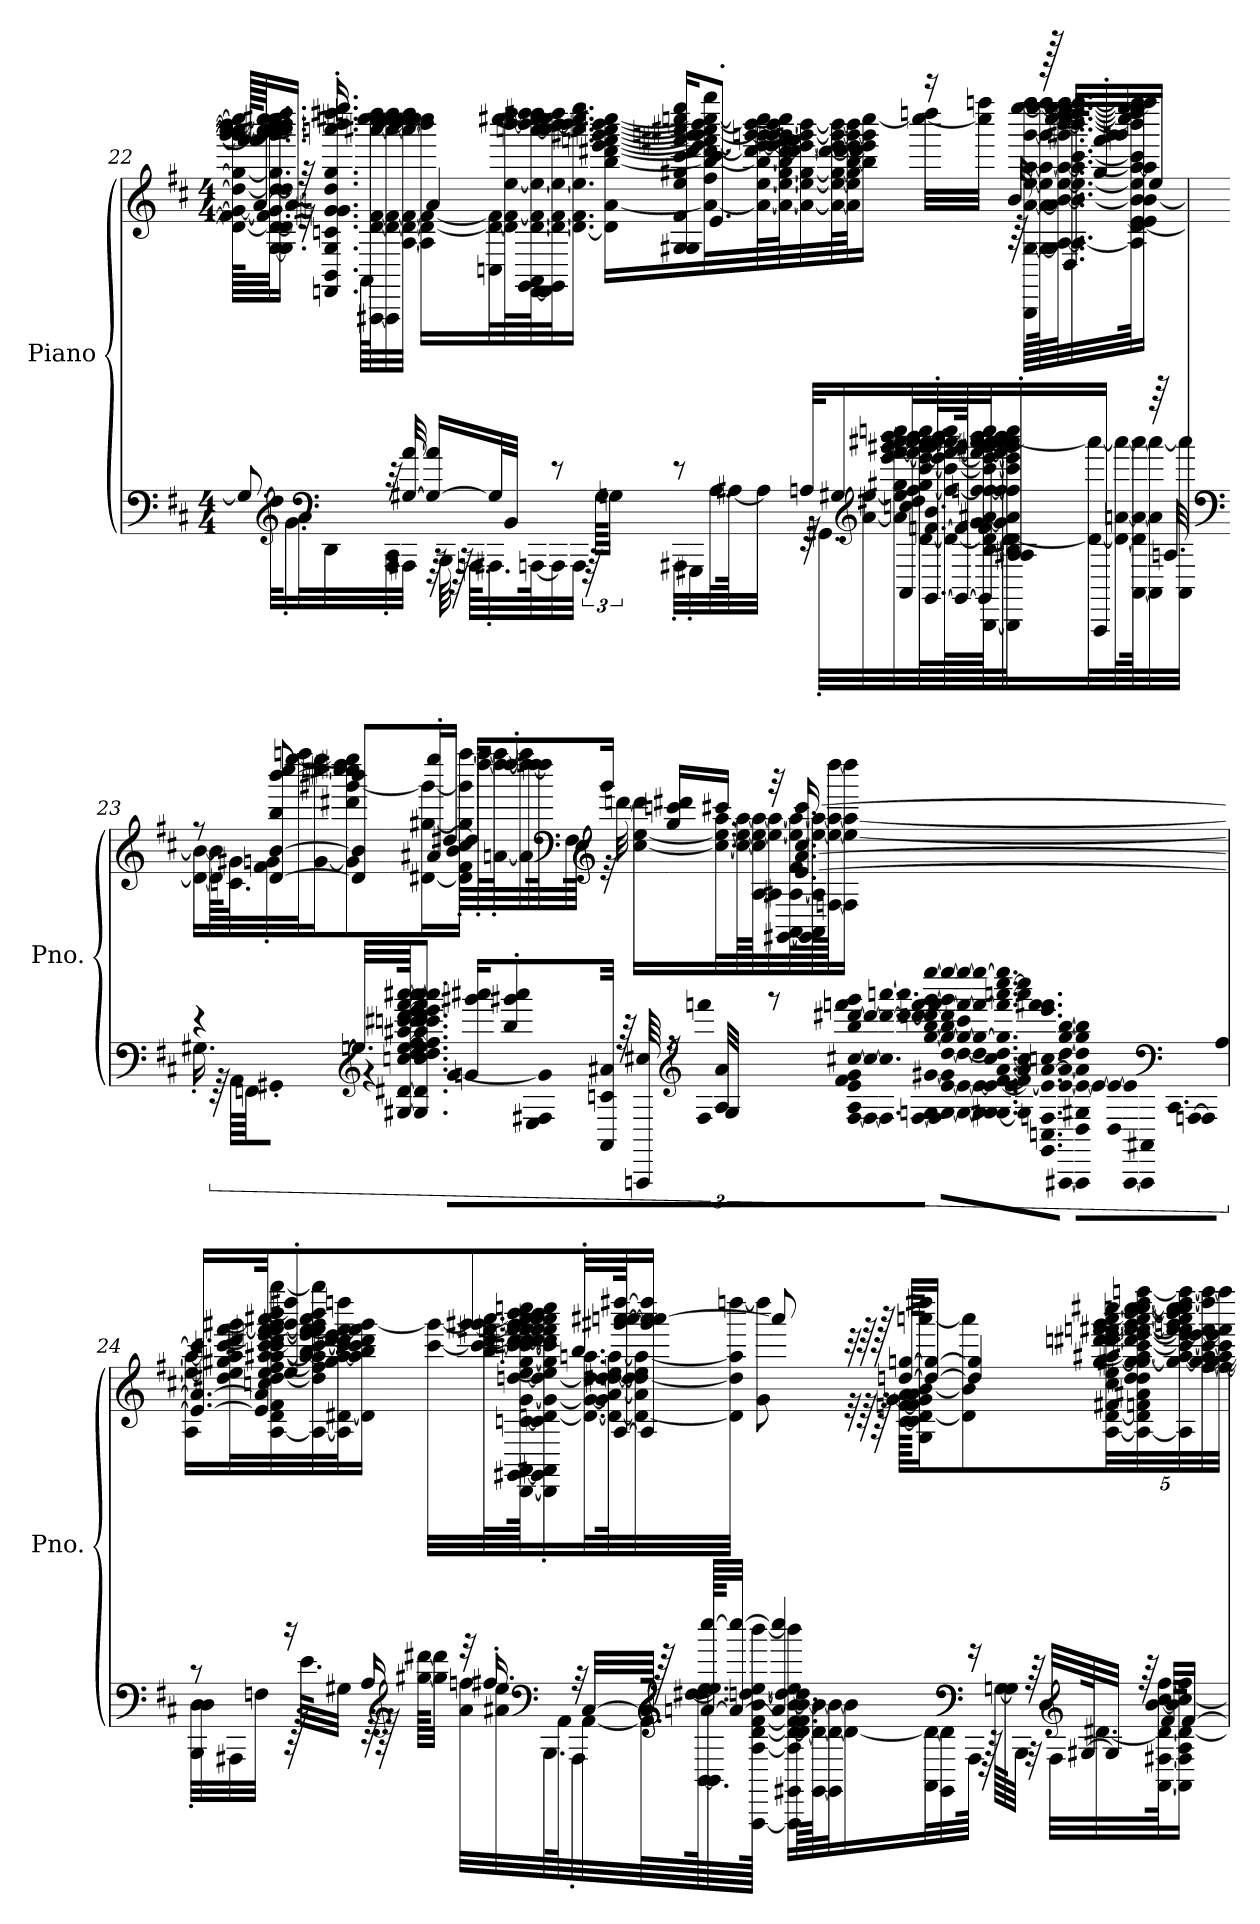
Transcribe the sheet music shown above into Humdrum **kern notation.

**kern	**kern
*part1	*part1
*staff2	*staff1
*I"Piano	*
*I'Pno.	*
!!LO:LB:g=z
*clefF4	*clefG2
*k[f#c#]	*k[f#c#]
*M4/4	*M4/4
=22	=22
*^	*^
8.G/]	32F#\KLL	128fff/] 128fff#/]KLLLL	128d\_ 128f#\_ 128g#\_ 128dd\_ 128gg\_ 128ggg\_ 128ggg#\_ 128aaa\_ 128aaa#\_ 128bbb\_ 128cccc\_KLLLL
.	.	[64.a/JJ	[64.G\ 64.d\_ 64.f#\] 64.g#\] 64.dd\_ 64.gg\] 64.ggg\] 64.ggg#\] 64.aaa\_ 64.aaa#\_ 64.bbb\_ 64.cccc\] [64.cccc#X\JJ
*clefG2	*	*	*
.	16.g'\	16.a/JJ]	16.G\] 16.d\] 16.dd\] 16.aaa\] 16.aaa#\] 16.bbb\] 16.cccc#\] 16.dddd\JJ
.	32a\L	32r	32r
*clefF4	*	*	*
.	32DD\	16.FFn/' 16.BB/' 16.G/' 16.cn/' 16.gn/' 16.g#X/' 16.dd/' 16.gg/' 16.aaan/' 16.bbb/' 16.dddd#X/' 16.eeee/'	64AA\LLLL
.	.	.	[64AAA#X\ [64d\ [64f#\ [64aaa#X\ [64ccccn\ [64cccc#X\ 64ddddn\J
32r	32AAA\' 32CC#\'	.	32AAA#\] 32d\_ 32f#\_ 32aaa#\_ [32bbb\ 32cccc\_ 32cccc#\_ [32dddd\
[32G#X/ [32a/	32AAA#X\JJJ	.	[32A\ 32d\_ 32f#\_ 32aaa#\] 32bbb\_ 32cccc\_ 32cccc#\_ 32dddd\]JJJ
16G#/_ 16a/]LL	64r	4a/	16A\] 16d\_ 16f#\_ 16bbb\] 16cccc\] 16cccc#\]LL
.	64BBB\	.	.
.	128r	.	.
.	64.AAAn\KLLL	.	.
32G#/L]	32.AAA#X'\	.	32Cn\ 32d\_ 32f#\]L
32BB/JJJ	.	.	64d\] [64f#\ [64ee\ [64bbb\ [64cccc#X\ [64dddd\L
.	[64AAAn\K	.	[64FF\ [64GG\ 64AA\ [64d\ 64f#\_ 64ee\_ [64aaan\ 64bbb\_ 64cccc#\_ 64dddd\] [64dddd#X\J
8r	32AAA\]	.	32FF\] 32GG\] 32d\_ 32f#\_ 32ee\_ 32aaa\_ 32bbb\_ 32cccc#\_ 32dddd#\]J
.	32AAA\JJJ	.	16.d\_ 16.f#\] 16.ee\] 16.aaa\] 16.bbb\] 16.cccc#\] 16.eeee\JJ
.	96r	.	.
.	96G#\KKLL	.	.
.	24Gn\JJ	.	.
8r	32AAA#X'\LLL	16G/ 16G#X/ 16f#/ 16ee/ 16gg#X/ 16ccc#/ 16ddd/ 16fff#X/ 16gggn/ 16aaa#X/ 16ccccn/ 16eeee/KL	16d\] [16a\ [16bb\ [16ddd#X\ [16eee\ [16fffn\ [16ggg#X\ [16aaan\ [16bbb\ [16cccc#X\LL
.	32GGG#X'\	.	.
.	64.A\L	8.e/' 8.ccc#/'J	32a\_ 32ff#\ 32bb\_ 32ddd#\_ 32eee\_ 32fff\] 32ggg#\_ 32aaa\] 32bbb\_ 32cccc#\_ 32gggg\L
.	[128A#X\JK	.	.
.	32A#\JJJ]	.	64a\_ [64ee\ 64bb\_ 64ddd#\] 64eee\_ [64gggn\ 64ggg#\_ 64bbb\_ 64cccc#\_L
.	.	.	64a\_ 64ee\_ [64gg#\ 64bb\] [64ddd#\ 64eee\_ [64fff#X\ 64ggg\] 64ggg#\] 64bbb\_ 64cccc#\]J
32An/KLL	64r	.	32a\_ 32ee\_ 32gg#\_ 32ddd#\_ 32eee\_ 32fff#\] [32gggn\ 32bbb\_
.	32.GG#X'\LLL	.	.
16G#X/	.	.	64a\_ 64ee\_ 64gg#\_ 64ddd#\_ 64eee\_ 64ggg\_ 64bbb\_L
.	.	.	64a\] 64ee\] 64gg#\] [64bb\ 64ddd#\_ 64eee\_ 64ggg\_ 64bbb\]JJ
*clefG2	*	*	*
.	[32a\ [32ee\	.	16bb\] 16ddd#\] 16eee\] 16ggg\] [16cccc#\JJ
32AA/ 32ccn/ 32dd#X/L	32a\] 32ee\] [32gg#X\ [32eee\ [32fff#\ [32ggg#X\ [32aaa#X\ [32bbb\ [32ccccn\	.	.
[64.GG#/' [64.fn/' 64.b/' [64.gggn/'L	[64d\ [64ff#\ 64gg#\] [64ccc#\ 64eee\_ 64fff#\_ 64ggg#\] [64aaan\ 64aaa#\_ 64bbb\_ 64cccc\_L	16r	32cccc#\_ 32ddddn\LLL
.	128d\_ 128ff#\_ 128ccc#\_ 128eee\_ 128fff#\_ 128aaa\_ 128aaa#\_ 128bbb\_ 128cccc\_L	.	.
128GG#/_ 128f/_ 128ggg/_JK	[128BBB\ [128B\ 128d\_ [128g\ [128a#X\ [128ffn\ 128ff#\_ 128ccc#\_ 128eee\_ 128fff#\_ [128ggg#X\ 128aaa\_ 128aaa#\_ 128bbb\_ 128cccc\_JJ	.	.
32GG#/] 32f/] 32ggg/]J	32BBB\] 32B\] 32d\] 32g\] 32a#\] 32ff\] 32ff#\] 32ccc#\] 32eee\] 32fff#\] 32ggg#\] 32aaa\_ 32aaa#\] 32bbb\] 32cccc\]J	.	32cccc#\] 32ffffn\JJJ
16A/' 16A#X/'	[16d\ 16aaa\_	32b/	64r
.	.	.	64BBB\ [64G#\ [64a\ [64ee\ [64aa\ [64ggg\ [64eeee\ [64ffff\LLLL
.	.	128r	128G#\_ 128a\_ 128ee\] 128aa\_ 128ggg\_ 128eeee\_ 128ffff\_K
.	.	64.D/KLLL	64.G#\] [64.A\ 64.a\] [64.b\ [64.ee\ 64.aa\_ 64.ggg\] [64.bbb\ [64.cccc#\ [64.dddd\ 64.eeee\_ 64.ffff\_J
16AAA#/JJ	32d\_ 32aaa\_L	32gg#/' 32fff#/' 32ggg#X/'	32.A\_ 32.b\_ 32.ee\_ 32.aa\_ [32.ccc#\ 32.bbb\_ 32.cccc#\_ 32.dddd\_ 32.eeee\_ 32.ffff\_
.	64.d\_ [64.an\ 64.aaa\_L	32gggn/J	.
.	.	.	64A\] [64e\ 64b\] 64ee\] 64aa\_ 64ccc#\] 64bbb\] 64cccc#\] 64dddd\] 64eeee\_ 64ffff\_JK
.	[128AA\ 128d\] 128a\_ 128aaa\_JK	.	.
64r	32AA\] 32a\] 32aaa\_	16ee/JJ	[16d\ 16e\] [16b\ 16aa\] 16eeee\] 16ffff\]JJ
32.An/	.	.	.
.	32AA\ 32aaa\]JJJ	.	.
!!LO:LB:g=z	!!
=23	=23	=23	=23
*clefF4	*	*	*
4r	16.G#X'\	8r	16.d\_ 16.b\_LL
.	96r	.	128d\] 128b\]KLL
.	.	.	64.cn\ 64.g#X\J
.	96AA\LLLL	.	.
.	96FFn\JJJ	.	.
.	8GG#X'\J	[8d/ [8b/ 8bb/ [8bbb/ 8cccc#/	32f#\' 32gn\'
.	.	.	[32eeee\ 32ffffn\J
.	.	.	[16g\ [16ccccn\ 16eeee\_J
32.Gn/LLL	64r	8d/] 8b/] 8bbb/]L	8g\] 8ddd#X\ [8ggg#X\ 8cccc\] 8cccc#X\ 8dddd#X\ 8eeee\]
.	[64BB\LLLL	.	.
.	64GGG\ 64AAA#X\ 64BB\]	.	.
*clefG2	*	*	*
[64G#X/ [64d#X/ [64ccn/ [64dd/ [64ee/ [64ff#/ [64aa#X/ [64cccn/ [64ccc#X/ [64ddd/ [64eee/ [64fff#/ [64aaa/ [64aaa#X/JJK	64F#\ 64fffn\JJ	.	.
8.G#/] 8.d#/] 8.cc/] 8.dd/] 8.ee/] 8.ff#/] 8.aa#/] 8.ccc/] 8.ccc#/] 8.ddd/] 8.eee/] 8.fff#/] 8.aaa/] 8.aaa#/]J	[16F#\ 16A\ 16e\ 16f#\ 16g\ [16cc#X\ 16bb\ [16ddd#X\ 16fffn\ 16ggg\	.	.
.	64F#\_ 64cc#\_ 64ddd#\_KL	16a#X/' 16eeee/'L	[16d#X\ [16gg#X\ 16ggg#\_L
.	32.F#\] 32.cc#\] 32.ddd#\_ [32.aaan\	.	.
.	32.ddd#\_ 32.aaa\]	[16dd#X/JJ	16d#\] 16f#\ 16b\ 16cc#\ 16gg#\] 16ggg#\]JJ
.	[64F#\ 64Gn\ [64g#X\ [64gg\ [64bb\ [64dddn\ 64ddd#\] [64fff\ [64ggg\ [64eeee\JJJk	.	.
16gn/ 16ggg#X/ 16aaa#X/KL	16F#\] [16G\ [16e\ 16g#\] [16dd\ 16gg\_ 16bb\] 16ddd\] 16fff\_ 16ggg\] 16eeee\_LL	16dd#/KL]	[32ffff'\LLL
.	.	.	[64dddd#\' 64ffff\_'L
.	.	.	[64an\' 64dddd#\_' 64ffff\_'J
8bb/' 8ggg#X/' 8aaa#/'	32G\_ 32e\_ 32dd\_ 32gg\_ 32cccn\ 32fff\_ 32eeee\_L	8dddd#'/	32a\] 32dddd#\] 32ffff\]
.	128G\] 128e\_ 128dd\_ 128gg\_ 128fff\_ 128eeee\_KL	.	[32ddddn\
.	[64.G\ 64.G#X\ 64.e\_ [64.f#\ [64.a\ [64.cc#\ 64.dd\] 64.gg\] 64.fff\] [64.aaan\ [64.cccc#\ 64.eeee\]JJ	.	.
.	16G\] 16e\_ 16f#\] 16a\] 16cc#\] 16aaa\] 16cccc#\]	.	64dddd\K]
*	*	*clefF4	*
.	.	.	32F#\
.	.	.	64E\JJJk
*	*	*clefG2	*
32AA/ 32cn/ 32a#X/Jkk	32.GG#\ 32.Cn\ 32.Fn\ 32.e\] [32.an\ 32.ccn\ 32.eee\ 32.fff\ 32.fff#X\L	16ggg#/Jk	32r
64r	.	.	[32dddn\
64AAAn/ 64cc#X/	[64AAA#X\ [64e\ 64a\_ [64dd\ [64gg\ [64bb\JJJk	.	.
16r	16AAA#\] 16D\ 16G#X\ 16e\_ 16a\] 16dd\] 16gg\] 16bb\]LL	16gg#/ 16cccn/ 16ddd#X/LL	[16cc#\ [16ee\ 16ddd\]LL
32A/ 32a/LLL	64e\KL_	16ccc#X/JJ	32.cc#\_ 32.ee\_ [32.aa\L
.	32D\ 32e\_	.	.
32G#/JJJ	.	.	.
.	[64AAA#\ 64e\]K	.	128cc#\_ 128ee\_ 128aa\_LL
.	.	.	[128A\ 128cc#\] 128ee\_ 128aa\_JJ
8r	32AAA#\] 32AA#X\	32r	32A\] 32ee\_ 32aa\_
*clefF4	*	*	*
.	64.CC#\L	[16.e/ [16.a/ 16.cc#/ [16.ccc#/	[64GG#X\ [64AA\ [64A#X\ 64f#\ 64ee\_ 64aa\_L
.	.	.	128GG#\] 128AA\] 128A#\] 128ee\_ 128aa\_L
.	[128AAAn\JK	.	[128Fn\ 128ee\_ 128aa\_ [128dddd\JJJ
.	32AAA\]	.	16F\] 16ee\_ 16aa\_ 16dddd\]JJ
.	32A\JJJ	.	.
!!LO:LB:g=z	!!
=24	=24	=24	=24
8r	32BBB\' 32D\'LLL	16.e/_ 16.a/_ 16.ccc#/]LL	16A\ 16ee\_ 16aa\_LL
.	32D\	.	.
.	32AAA#X\	.	32dd#X\ 32ee\] 32gg#X\ 32aa\] 32cccn\ [32ddd\ [32fff#\ [32ggg#X\L
.	32Fn\JJJ	32e/] 32a/]JK	[32A\ 32d\ 32f#\ 32ccn\ [32dd#\ 32ee\ [32ff#\ [32aa\ [32aa#X\ [32ccc\ 32ccc#X\ 32ddd\] [32eee\ [32fffn\ 32fff#\_ 32ggg#\] [32aaa#X\ [32bbb\ [32gggg\
16r	128r	8ee/' 8ggg#/' 8dddd#X/'	32A\_ 32dd#\] 32ff#\] 32aa\_ 32aa#\] 32bb\ 32ccc\_ 32eee\_ 32fff\] 32fff#\_ 32gggn\ 32aaa#\] 32bbb\] 32gggg\]
.	64.e\KLLL	.	.
.	32G#X\JJJ	.	32A\] [32d#X\ 32gg#\ 32aa\_ 32ccc\] 32ddd\ [32ddd#X\ 32eee\] 32fff#\_ 32ddddn\J
16A/	64r	.	16d#\] 16aa\] 16bb\ 16ccc#X\ 16ddd#\] 16fff#\] [16ggg\JJ
.	128r	.	.
*clefG2	*	*	*
.	[128gg#X\ [128ddd#X\KKLLL	.	.
.	32gg#\] 32ddd#\]JJJ	.	.
32r	32a\ 32ffn\LLL	8ggg#X/	[32ccc#\ 32ggg\_LLL
16.ff#X'/	32a#X\ 32ee\	.	64.bb\ 64.ccc#\_ [64.ddd#\ [64.fff#X\ 64.ggg\_ [64.aaa#\L
.	.	.	[128DD\ [128GG#X\ 128AA\ [128cn\ [128g\ [128ddn\ [128ee\ [128gg#\ 128ccc#\] [128cccn\ [128dddn\ 128ddd#\_ [128fffn\ 128fff#\_ 128ggg\] 128aaa#\_ [128bbb\ [128ccccn\JJK
*clefF4	*	*	*
.	32.BBB\	.	16DD\]' 16GG#\]' 16AA#X\' 16c\]' [16dn\' 16g\_' 16dd\_' 16ee\]' 16gg#\]' 16ccc\]' 16ddd\]' 16ddd#\]' 16fff\]' 16fff#\]' 16aaan\' 16aaa#\]' 16bbb\]' 16cccc\]'
.	64AA\K	.	.
32r	32AAA#'\	32.bb'/LL	32.d\_ 32.g\_ 32.dd\_ [32.aan\L
[32C#/LLL	[32AA\	.	.
.	.	[64A/ [64ggg#X/ [64aaan/ [64aaa#X/ [64dddd#X/JK	64d\_ 64g\] [64a\ 64dd\_ [64dd#X\ [64ee\ 64aa\_K
64C#/JJJk]	64.AA\L]	16A/] 16ggg#/] 16aaa/_ 16aaa#/] 16dddd#/]JJ	32d\_ 32a\] 32dd\_ 32dd#\] 32ee\] 32aa\_
128r	.	.	.
*clefG2	*	*	*
[128an/ [128cccc#/KKLLL	[128BB\ [128dd#X\ [128ee\K	.	.
32a/_ 32cccc#/_JJJ	64.BB\] 64.dd#\] 64.ee\]	.	32d\] 32dd\] 32aa\] [32ddddn\JJJ
.	[128AAA#\ [128A\ [128d\ [128f#\ [128b\ [128ddn\ [128ee\ [128bbb\JJJJk	.	.
4a/] 4cccc#/]	16AAA#\] 16GG#X\ 16A\] 16d\_ 16f#\_ 16b\_ 16dd\_ 16ee\] 16bbb\]LL	8aaa/]	8g\ 8dddd\]
.	64.d\_ 64.f#\] 64.b\_ 64.dd\]LL	.	.
.	[128GG#\ 128d\_ 128b\_JK	.	.
.	32GG#\] 32d\_ 32b\_J	.	.
.	16d\_ 16b\]	32r	32r
.	.	64r	64r
.	.	128r	128r
.	.	[128ddn/ [128ggn/KKKLL	[128c\ [128fn\ [128g\ [128a\KKKLL
.	32AA\ 32d\_L	16dd/_ 16gg/_JJ	16G\ 16c\] [16d\ 16f\] 16g\] 16a\] [16b\ [16aaan\ 16dddd#X\J
.	32GG#\ 32d\]	.	.
*clefF4	*	*	*
16r	64AAA#\JJJk	4dd/] 4gg/]	8d\] 8b\] 8aaa\]
.	128r	.	.
.	[128Gn\KLLLL	.	.
.	64G\]	.	.
.	64BBB\JJJJ	.	.
64r	32r	.	.
32D/LLL	.	.	.
.	32AAA#\LLL	.	.
*clefG2	*	*	*
[64G#X/K	.	.	.
*	*	*	*Xbrackettup
32G#/JJJ]	[32.d#X\	.	[40A\ [40d\ 40f#X\ 40cc\ 40ee\ [40gg\ [40aa#X\ [40dddn\ 40ddd#X\ [40eee\ [40fffn\ [40fff#X\ [40ggg#\ [40aaa\ [40cccc#X\LL
.	.	.	40A\_ 40d\] 40fn\ 40a#X\ 40dd\ 40dd#X\ 40gg\] [40gg#X\ 40aa#\_ [40ccc#X\ 40ddd\] 40eee\_ 40fff\_ 40fff#\_ 40ggg#\] 40aaa\_ [40bbb\ [40ccccn\ 40cccc#\_ [40dddd#\ [40ffffn\
64r	.	.	.
64f#/KKLL	[64AA\ [64F#X\ 64d#\_ [64b\ [64cc#\ [64ff#\JK	.	.
.	.	.	40A\] 40gg#\_ 40aa#\_ 40ccc#\_ 40eee\_ 40fff\] 40fff#\_ 40gggn\ 40aaa\] 40bbb\] 40cccc\] 40cccc#\] 40dddd#\_ 40ffff\_
[16f#/JJ	16AA\] 16F#\] 16A\ 16d#\_ 16b\] 16cc#\_ 16ff#\]JJ	.	.
.	.	.	[40ff#\ 40gg#\_ 40aa#\_ 40ccc#\_ 40eee\_ 40fff#\_ 40dddd#\] 40ffff\_
.	.	.	40ff#\_ 40gg#\_ 40aa#\_ 40ccc#\] 40eee\] 40fff#\] 40ffff\]JJJ
*v	*v	*	*
*	*v	*v
=	=
*-	*-
